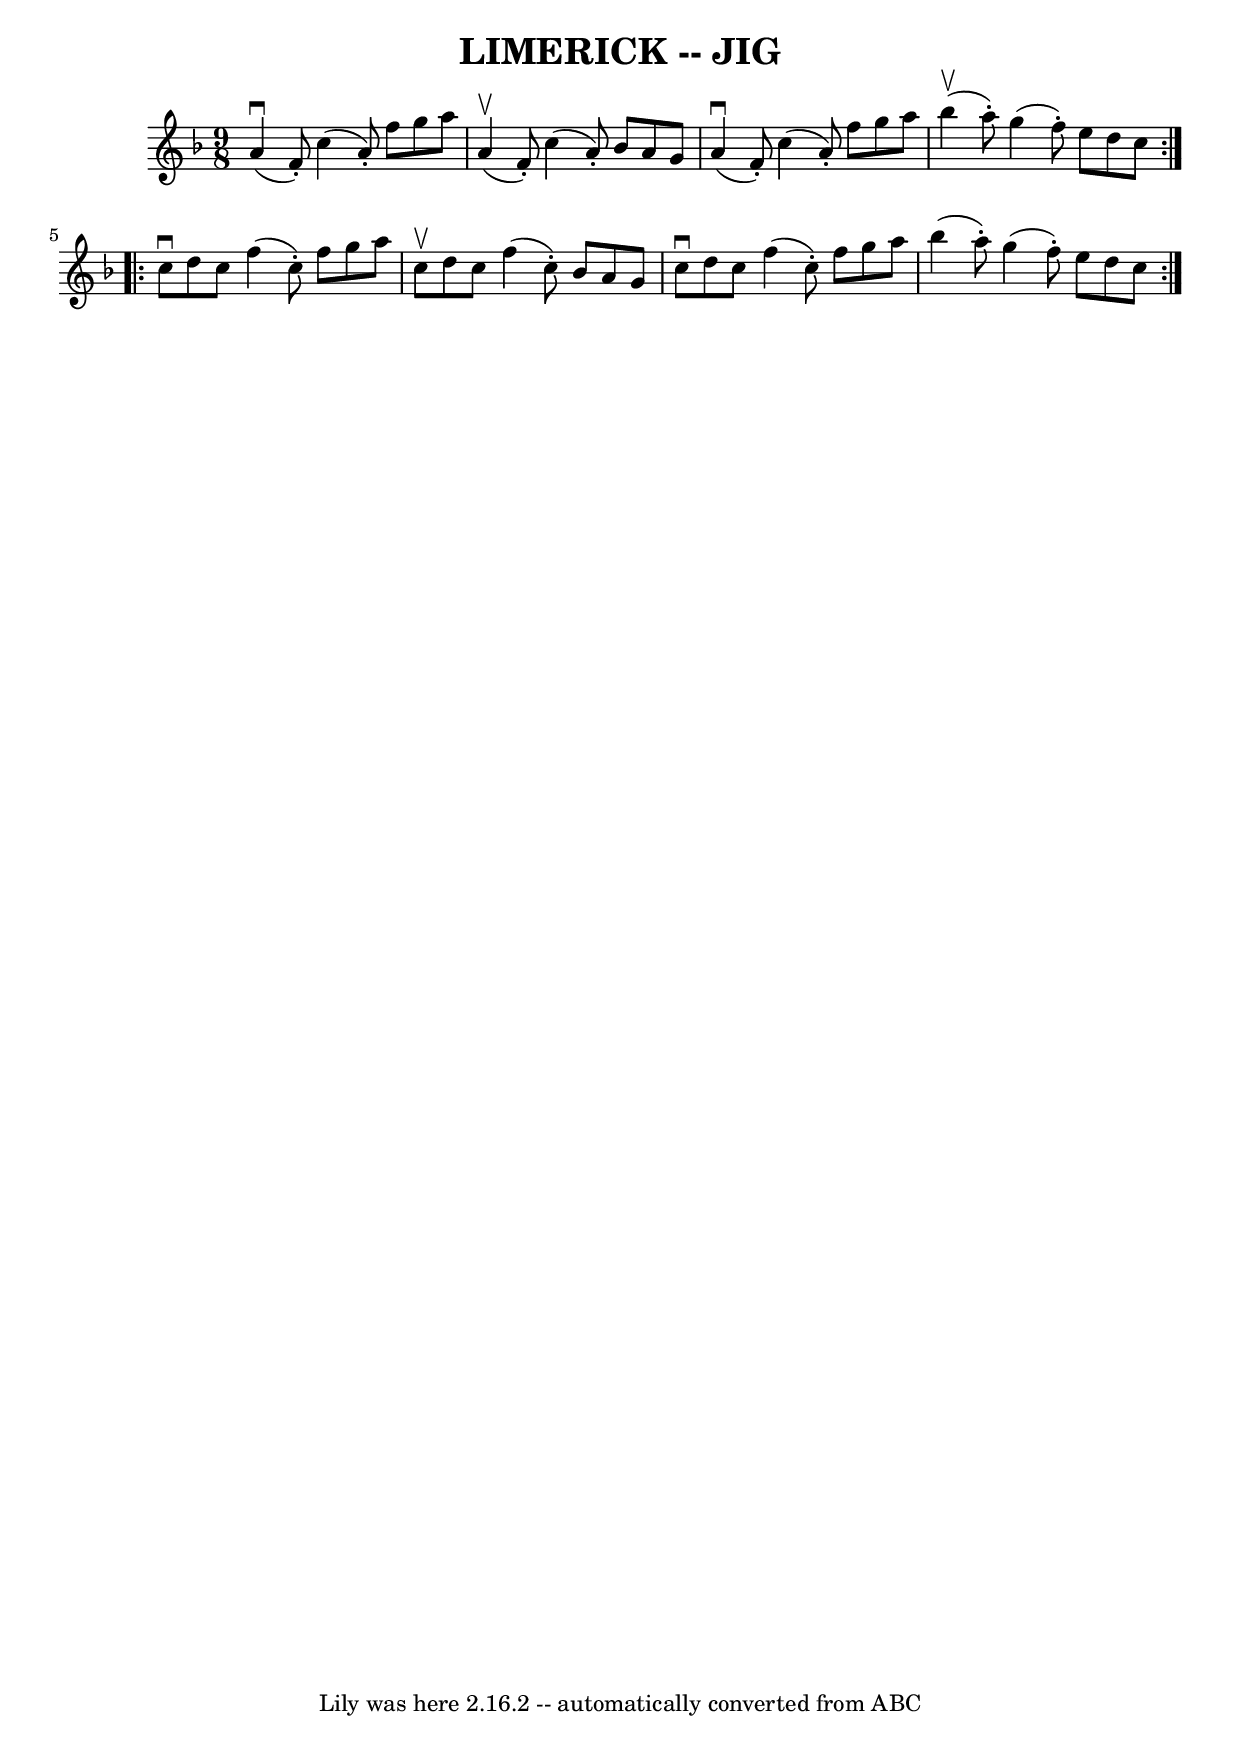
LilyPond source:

\version "2.16.2"
\include "Mammoth.ily"
\header {
  %% book = "Ryan's Mammoth Collection of Fiddle Tunes"
  crossRefNumber = "1"
  footnotes = ""
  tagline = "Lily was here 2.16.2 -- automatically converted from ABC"
  title = "LIMERICK -- JIG"

}
voicedefault =  {



  \repeat volta 2 {

    \time 9/8 
    \key f \major a'4 (^\downbow f'8 -.) c''4 (a'8 -.)   
    f''8 g''8 a''8    |
    a'4 (^\upbow f'8 -.) c''4 (a'8 -. 
    -) bes'8 a'8 g'8        |
    a'4 (^\downbow f'8 -.) c''4 
    (a'8 -.) f''8 g''8 a''8    |
    bes''4 (^\upbow a''8 -. 
    -) g''4 (f''8 -.) e''8 d''8 c''8    
  }     
  \repeat volta 2 {
    
    c''8^\downbow d''8 c''8 f''4 (c''8 -.) f''8 g''8 a''8    
    |
    c''8^\upbow d''8 c''8 f''4 (c''8 -.) bes'8 a'8    
    g'8        |
    c''8^\downbow d''8 c''8 f''4 (c''8 -.)   
    f''8 g''8 a''8    |
    bes''4 (a''8 -.) g''4 (f''8 -.)  
    e''8 d''8 c''8    
  }   

}

\score{
  <<

    \context Staff="default"
    {
      \voicedefault 
      
    }

  >>
  \layout {
    
  }
  \midi {
  }

}
